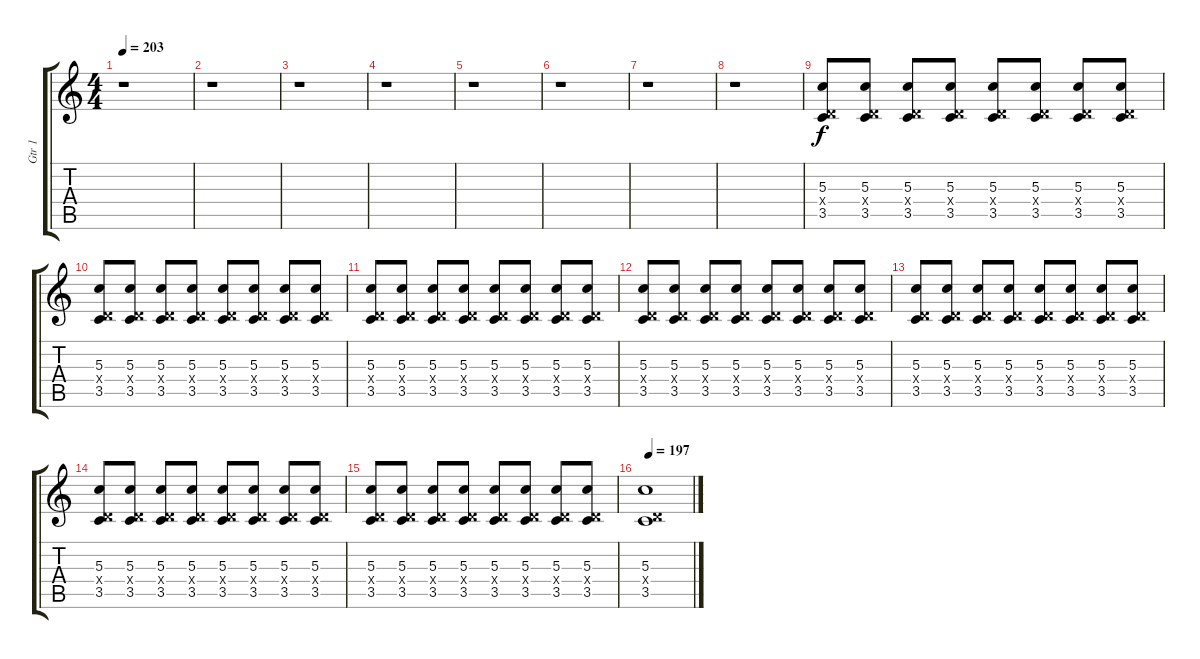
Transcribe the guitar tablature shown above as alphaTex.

\track ("Gtr 1" "Gtr 1") {instrument electricguitarjazz}
\staff {score tabs}
\tuning (E4 B3 G3 D3 A2 E2) {hide}
\ts (4 4)
\tempo 203
\clef g2
\ks c
r.1{dy f} |
r.1 |
r.1 |
r.1 |
r.1 |
r.1 |
r.1 |
r.1 |
(5.3 0.4{x} 3.5).8 (5.3 0.4{x} 3.5).8 (5.3 0.4{x} 3.5).8 (5.3 0.4{x} 3.5).8 (5.3 0.4{x} 3.5).8 (5.3 0.4{x} 3.5).8 (5.3 0.4{x} 3.5).8 (5.3 0.4{x} 3.5).8 |
(5.3 0.4{x} 3.5).8 (5.3 0.4{x} 3.5).8 (5.3 0.4{x} 3.5).8 (5.3 0.4{x} 3.5).8 (5.3 0.4{x} 3.5).8 (5.3 0.4{x} 3.5).8 (5.3 0.4{x} 3.5).8 (5.3 0.4{x} 3.5).8 |
(5.3 0.4{x} 3.5).8 (5.3 0.4{x} 3.5).8 (5.3 0.4{x} 3.5).8 (5.3 0.4{x} 3.5).8 (5.3 0.4{x} 3.5).8 (5.3 0.4{x} 3.5).8 (5.3 0.4{x} 3.5).8 (5.3 0.4{x} 3.5).8 |
(5.3 0.4{x} 3.5).8 (5.3 0.4{x} 3.5).8 (5.3 0.4{x} 3.5).8 (5.3 0.4{x} 3.5).8 (5.3 0.4{x} 3.5).8 (5.3 0.4{x} 3.5).8 (5.3 0.4{x} 3.5).8 (5.3 0.4{x} 3.5).8 |
(5.3 0.4{x} 3.5).8 (5.3 0.4{x} 3.5).8 (5.3 0.4{x} 3.5).8 (5.3 0.4{x} 3.5).8 (5.3 0.4{x} 3.5).8 (5.3 0.4{x} 3.5).8 (5.3 0.4{x} 3.5).8 (5.3 0.4{x} 3.5).8 |
(5.3 0.4{x} 3.5).8 (5.3 0.4{x} 3.5).8 (5.3 0.4{x} 3.5).8 (5.3 0.4{x} 3.5).8 (5.3 0.4{x} 3.5).8 (5.3 0.4{x} 3.5).8 (5.3 0.4{x} 3.5).8 (5.3 0.4{x} 3.5).8 |
(5.3 0.4{x} 3.5).8 (5.3 0.4{x} 3.5).8 (5.3 0.4{x} 3.5).8 (5.3 0.4{x} 3.5).8 (5.3 0.4{x} 3.5).8 (5.3 0.4{x} 3.5).8 (5.3 0.4{x} 3.5).8 (5.3 0.4{x} 3.5).8 |
\tempo 197
(5.3 0.4{x} 3.5).1
